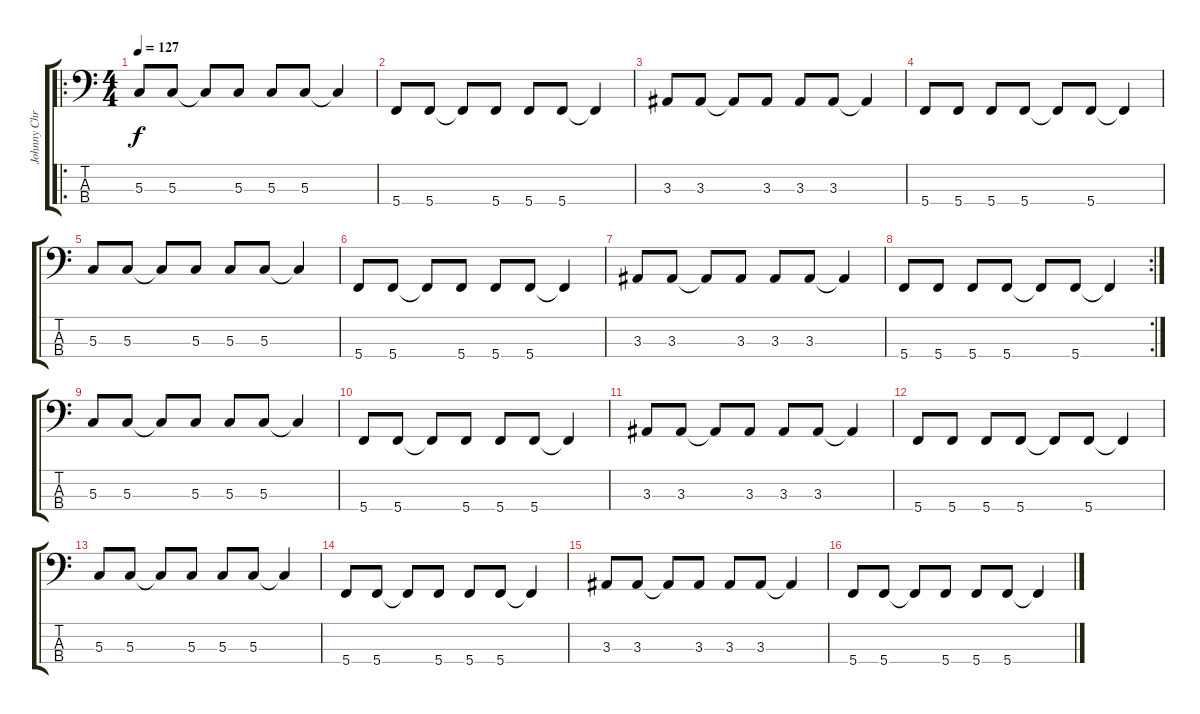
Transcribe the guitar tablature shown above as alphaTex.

\track ("Johnny Christ" "Johnny Chr") {instrument electricbasspick}
\staff {score tabs}
\tuning (F2 C2 G1 C1) {hide}
\ro
\ts (4 4)
\tempo 127
\clef f4
\ks c
5.3.8{dy f} 5.3.8 5.3{t}.8 5.3.8 5.3.8 5.3.8 5.3{t}.4 |
5.4.8 5.4.8 5.4{t}.8 5.4.8 5.4.8 5.4.8 5.4{t}.4 |
3.3.8 3.3.8 3.3{t}.8 3.3.8 3.3.8 3.3.8 3.3{t}.4 |
5.4.8 5.4.8 5.4.8 5.4.8 5.4{t}.8 5.4.8 5.4{t}.4 |
5.3.8 5.3.8 5.3{t}.8 5.3.8 5.3.8 5.3.8 5.3{t}.4 |
5.4.8 5.4.8 5.4{t}.8 5.4.8 5.4.8 5.4.8 5.4{t}.4 |
3.3.8 3.3.8 3.3{t}.8 3.3.8 3.3.8 3.3.8 3.3{t}.4 |
\rc 2
5.4.8 5.4.8 5.4.8 5.4.8 5.4{t}.8 5.4.8 5.4{t}.4 |
5.3.8 5.3.8 5.3{t}.8 5.3.8 5.3.8 5.3.8 5.3{t}.4 |
5.4.8 5.4.8 5.4{t}.8 5.4.8 5.4.8 5.4.8 5.4{t}.4 |
3.3.8 3.3.8 3.3{t}.8 3.3.8 3.3.8 3.3.8 3.3{t}.4 |
5.4.8 5.4.8 5.4.8 5.4.8 5.4{t}.8 5.4.8 5.4{t}.4 |
5.3.8 5.3.8 5.3{t}.8 5.3.8 5.3.8 5.3.8 5.3{t}.4 |
5.4.8 5.4.8 5.4{t}.8 5.4.8 5.4.8 5.4.8 5.4{t}.4 |
3.3.8 3.3.8 3.3{t}.8 3.3.8 3.3.8 3.3.8 3.3{t}.4 |
5.4.8 5.4.8 5.4{t}.8 5.4.8 5.4.8 5.4.8 5.4{t}.4
